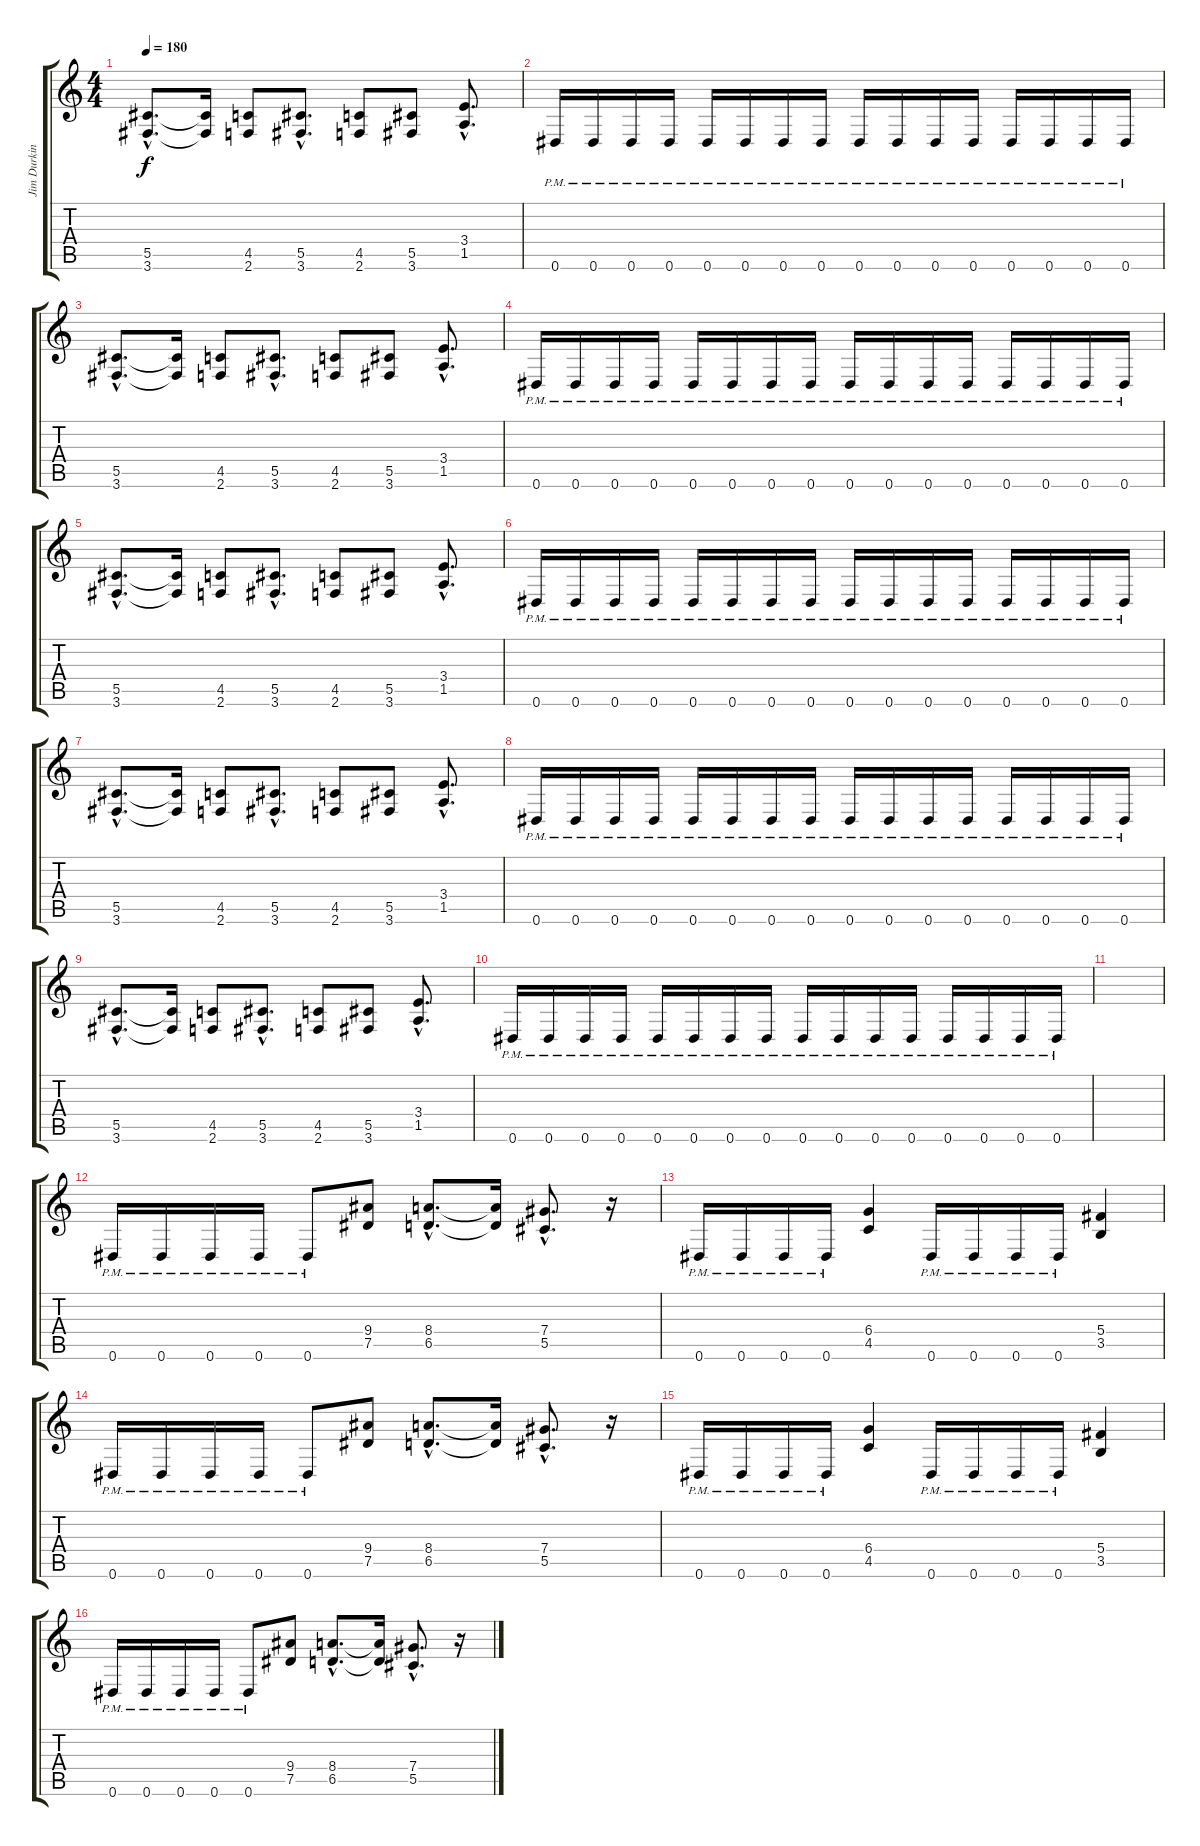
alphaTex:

\track ("Jim Durkin" "Jim Durkin") {instrument distortionguitar}
\staff {score tabs}
\tuning (Eb4 Bb3 Gb3 Db3 Ab2 Eb2) {hide}
\ts (4 4)
\tempo 180
\clef g2
\ks c
(5.5{hac} 3.6{hac}).8{d dy f} (5.5{t} 3.6{t}).16 (4.5 2.6).8 (5.5{hac} 3.6{hac}).8{d} (4.5 2.6).8 (5.5 3.6).8 (3.4{hac} 1.5{hac}).8{d} |
0.6{pm}.16 0.6{pm}.16 0.6{pm}.16 0.6{pm}.16 0.6{pm}.16 0.6{pm}.16 0.6{pm}.16 0.6{pm}.16 0.6{pm}.16 0.6{pm}.16 0.6{pm}.16 0.6{pm}.16 0.6{pm}.16 0.6{pm}.16 0.6{pm}.16 0.6{pm}.16 |
(5.5{hac} 3.6{hac}).8{d} (5.5{t} 3.6{t}).16 (4.5 2.6).8 (5.5{hac} 3.6{hac}).8{d} (4.5 2.6).8 (5.5 3.6).8 (3.4{hac} 1.5{hac}).8{d} |
0.6{pm}.16 0.6{pm}.16 0.6{pm}.16 0.6{pm}.16 0.6{pm}.16 0.6{pm}.16 0.6{pm}.16 0.6{pm}.16 0.6{pm}.16 0.6{pm}.16 0.6{pm}.16 0.6{pm}.16 0.6{pm}.16 0.6{pm}.16 0.6{pm}.16 0.6{pm}.16 |
(5.5{hac} 3.6{hac}).8{d} (5.5{t} 3.6{t}).16 (4.5 2.6).8 (5.5{hac} 3.6{hac}).8{d} (4.5 2.6).8 (5.5 3.6).8 (3.4{hac} 1.5{hac}).8{d} |
0.6{pm}.16 0.6{pm}.16 0.6{pm}.16 0.6{pm}.16 0.6{pm}.16 0.6{pm}.16 0.6{pm}.16 0.6{pm}.16 0.6{pm}.16 0.6{pm}.16 0.6{pm}.16 0.6{pm}.16 0.6{pm}.16 0.6{pm}.16 0.6{pm}.16 0.6{pm}.16 |
(5.5{hac} 3.6{hac}).8{d} (5.5{t} 3.6{t}).16 (4.5 2.6).8 (5.5{hac} 3.6{hac}).8{d} (4.5 2.6).8 (5.5 3.6).8 (3.4{hac} 1.5{hac}).8{d} |
0.6{pm}.16 0.6{pm}.16 0.6{pm}.16 0.6{pm}.16 0.6{pm}.16 0.6{pm}.16 0.6{pm}.16 0.6{pm}.16 0.6{pm}.16 0.6{pm}.16 0.6{pm}.16 0.6{pm}.16 0.6{pm}.16 0.6{pm}.16 0.6{pm}.16 0.6{pm}.16 |
(5.5{hac} 3.6{hac}).8{d} (5.5{t} 3.6{t}).16 (4.5 2.6).8 (5.5{hac} 3.6{hac}).8{d} (4.5 2.6).8 (5.5 3.6).8 (3.4{hac} 1.5{hac}).8{d} |
0.6{pm}.16 0.6{pm}.16 0.6{pm}.16 0.6{pm}.16 0.6{pm}.16 0.6{pm}.16 0.6{pm}.16 0.6{pm}.16 0.6{pm}.16 0.6{pm}.16 0.6{pm}.16 0.6{pm}.16 0.6{pm}.16 0.6{pm}.16 0.6{pm}.16 0.6{pm}.16 |
|
0.6{pm}.16 0.6{pm}.16 0.6{pm}.16 0.6{pm}.16 0.6{pm}.8 (9.4 7.5).8 (8.4{hac} 6.5{hac}).8{d} (8.4{t} 6.5{t}).16 (7.4{hac} 5.5{hac}).8{d} r.16 |
0.6{pm}.16 0.6{pm}.16 0.6{pm}.16 0.6{pm}.16 (6.4 4.5).4 0.6{pm}.16 0.6{pm}.16 0.6{pm}.16 0.6{pm}.16 (5.4 3.5).4 |
0.6{pm}.16 0.6{pm}.16 0.6{pm}.16 0.6{pm}.16 0.6{pm}.8 (9.4 7.5).8 (8.4{hac} 6.5{hac}).8{d} (8.4{t} 6.5{t}).16 (7.4{hac} 5.5{hac}).8{d} r.16 |
0.6{pm}.16 0.6{pm}.16 0.6{pm}.16 0.6{pm}.16 (6.4 4.5).4 0.6{pm}.16 0.6{pm}.16 0.6{pm}.16 0.6{pm}.16 (5.4 3.5).4 |
0.6{pm}.16 0.6{pm}.16 0.6{pm}.16 0.6{pm}.16 0.6{pm}.8 (9.4 7.5).8 (8.4{hac} 6.5{hac}).8{d} (8.4{t} 6.5{t}).16 (7.4{hac} 5.5{hac}).8{d} r.16
